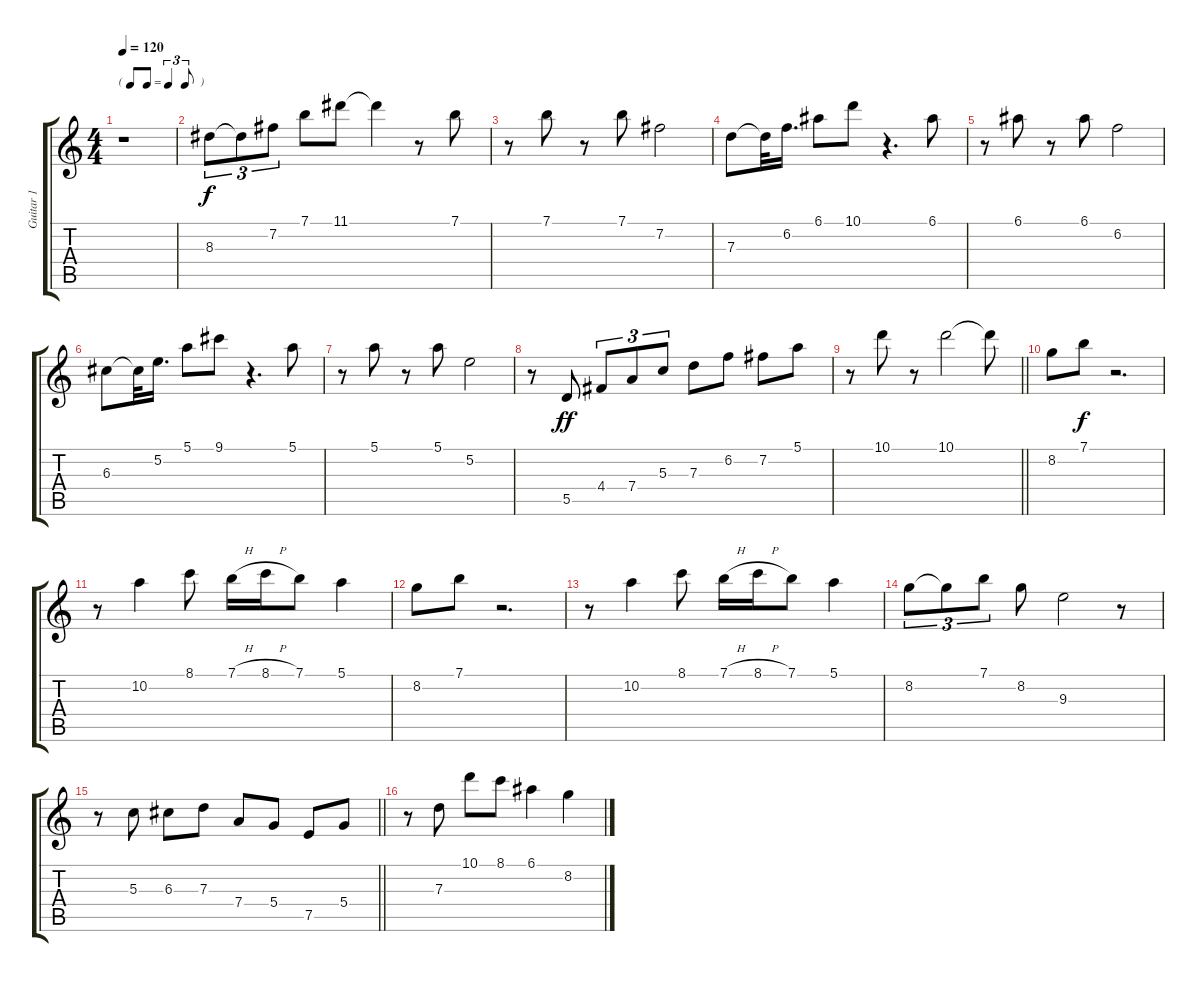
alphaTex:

\track ("Guitar 1" "Guitar 1") {instrument electricguitarjazz}
\staff {score tabs}
\tuning (E4 B3 G3 D3 A2 E2) {hide}
\ts (4 4)
\tf triplet8th
\tempo 120
\clef g2
\ks c
r.1{dy f} |
8.3.8{tu (3 2)} 8.3{t}.8{tu (3 2)} 7.2.8{tu (3 2)} 7.1.8 11.1.8 11.1{t}.4 r.8 7.1.8 |
r.8 7.1.8 r.8 7.1.8 7.2.2 |
7.3.8 7.3{t}.32 6.2.16{d} 6.1.8 10.1.8 r.4{d} 6.1.8 |
r.8 6.1.8 r.8 6.1.8 6.2.2 |
6.3.8 6.3{t}.32 5.2.16{d} 5.1.8 9.1.8 r.4{d} 5.1.8 |
r.8 5.1.8 r.8 5.1.8 5.2.2 |
r.8 5.5.8{dy ff} 4.4.8{tu (3 2)} 7.4.8{tu (3 2)} 5.3.8{tu (3 2)} 7.3.8 6.2.8 7.2.8 5.1.8 |
\barLineRight lightlight
r.8 10.1.8 r.8 10.1.2 10.1{t}.8 |
8.2.8 7.1.8{dy f} r.2{d} |
r.8 10.2.4 8.1.8 7.1{h}.16 8.1{h}.16 7.1.8 5.1.4 |
8.2.8 7.1.8 r.2{d} |
r.8 10.2.4 8.1.8 7.1{h}.16 8.1{h}.16 7.1.8 5.1.4 |
8.2.8{tu (3 2)} 8.2{t}.8{tu (3 2)} 7.1.8{tu (3 2)} 8.2.8 9.3.2 r.8 |
\barLineRight lightlight
r.8 5.3.8 6.3.8 7.3.8 7.4.8 5.4.8 7.5.8 5.4.8 |
r.8 7.3.8 10.1.8 8.1.8 6.1.4 8.2.4
